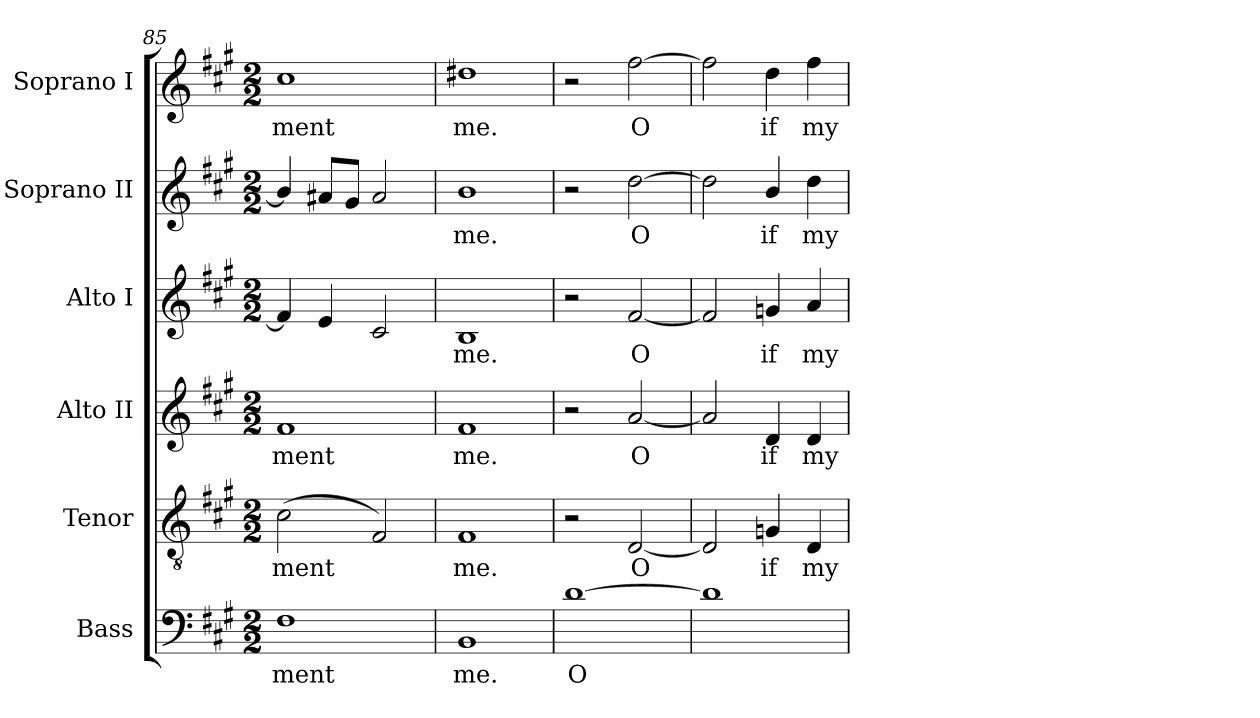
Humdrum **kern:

**kern	**text	**kern	**text	**kern	**text	**kern	**text	**kern	**text	**kern	**text
*part6	*part6	*part5	*part5	*part4	*part4	*part3	*part3	*part2	*part2	*part1	*part1
*staff6	*staff6	*staff5	*staff5	*staff4	*staff4	*staff3	*staff3	*staff2	*staff2	*staff1	*staff1
*I"Bass	*	*I"Tenor	*	*I"Alto II	*	*I"Alto I	*	*I"Soprano II	*	*I"Soprano I	*
*I'B	*	*I'T.	*	*I'A.	*	*I'A I	*	*I'S II	*	*I'S I	*
*clefF4	*	*clefGv2	*	*clefG2	*	*clefG2	*	*clefG2	*	*clefG2	*
*	*	*ITrd7c12	*	*	*	*	*	*	*	*	*
*k[f#c#g#]	*	*k[f#c#g#]	*	*k[f#c#g#]	*	*k[f#c#g#]	*	*k[f#c#g#]	*	*k[f#c#g#]	*
*A:	*	*A:	*	*A:	*	*A:	*	*A:	*	*A:	*
*M2/2	*	*M2/2	*	*M2/2	*	*M2/2	*	*M2/2	*	*M2/2	*
=85	=85	=85	=85	=85	=85	=85	=85	=85	=85	=85	=85
!	!LO:LY:b:color=#000000	!	!	!	!	!	!	!	!	!	!
!	!	!	!LO:LY:b:color=#000000	!	!	!	!	!	!	!	!
!	!	!	!	!	!LO:LY:b:color=#000000	!	!	!	!	!	!
!	!	!	!	!	!	!	!	!	!	!	!LO:LY:b:color=#000000
1F#i	-ment	(2C#i\	-ment	1f#i	-ment	4f#i/]	.	4bi/]	.	1cc#i	-ment
.	.	.	.	.	.	4ei/	.	8a#Xi/L	.	.	.
.	.	.	.	.	.	.	.	8g#i/J	.	.	.
.	.	2FF#i/)	.	.	.	2c#i/	.	2a#i/	.	.	.
=86	=86	=86	=86	=86	=86	=86	=86	=86	=86	=86	=86
!	!LO:LY:b:color=#000000	!	!	!	!	!	!	!	!	!	!
!	!	!	!LO:LY:b:color=#000000	!	!	!	!	!	!	!	!
!	!	!	!	!	!LO:LY:b:color=#000000	!	!	!	!	!	!
!	!	!	!	!	!	!	!LO:LY:b:color=#000000	!	!	!	!
!	!	!	!	!	!	!	!	!	!LO:LY:b:color=#000000	!	!
!	!	!	!	!	!	!	!	!	!	!	!LO:LY:b:color=#000000
1BBi	me.	1FF#i	me.	1f#i	me.	1Bi	me.	1bi	me.	1dd#Xi	me.
=87	=87	=87	=87	=87	=87	=87	=87	=87	=87	=87	=87
!	!LO:LY:b:color=#000000	!	!	!	!	!	!	!	!	!	!
[1di	O	2r	.	2r	.	2r	.	2r	.	2r	.
!	!	!	!LO:LY:b:color=#000000	!	!	!	!	!	!	!	!
!	!	!	!	!	!LO:LY:b:color=#000000	!	!	!	!	!	!
!	!	!	!	!	!	!	!LO:LY:b:color=#000000	!	!	!	!
!	!	!	!	!	!	!	!	!	!LO:LY:b:color=#000000	!	!
!	!	!	!	!	!	!	!	!	!	!	!LO:LY:b:color=#000000
.	.	[2DDi/	O	[2ai/	O	[2f#i/	O	[2ddi\	O	[2ff#i\	O
=88	=88	=88	=88	=88	=88	=88	=88	=88	=88	=88	=88
1di]	.	2DDi/]	.	2ai/]	.	2f#i/]	.	2ddi\]	.	2ff#i\]	.
!	!	!	!LO:LY:b:color=#000000	!	!	!	!	!	!	!	!
!	!	!	!	!	!LO:LY:b:color=#000000	!	!	!	!	!	!
!	!	!	!	!	!	!	!LO:LY:b:color=#000000	!	!	!	!
!	!	!	!	!	!	!	!	!	!LO:LY:b:color=#000000	!	!
!	!	!	!	!	!	!	!	!	!	!	!LO:LY:b:color=#000000
.	.	4GGni/	if	4di/	if	4gni/	if	4bi/	if	4ddi\	if
!	!	!	!LO:LY:b:color=#000000	!	!	!	!	!	!	!	!
!	!	!	!	!	!LO:LY:b:color=#000000	!	!	!	!	!	!
!	!	!	!	!	!	!	!LO:LY:b:color=#000000	!	!	!	!
!	!	!	!	!	!	!	!	!	!LO:LY:b:color=#000000	!	!
!	!	!	!	!	!	!	!	!	!	!	!LO:LY:b:color=#000000
.	.	4DDi/	my	4di/	my	4ai/	my	4ddi\	my	4ff#i\	my
=	=	=	=	=	=	=	=	=	=	=	=
*-	*-	*-	*-	*-	*-	*-	*-	*-	*-	*-	*-
